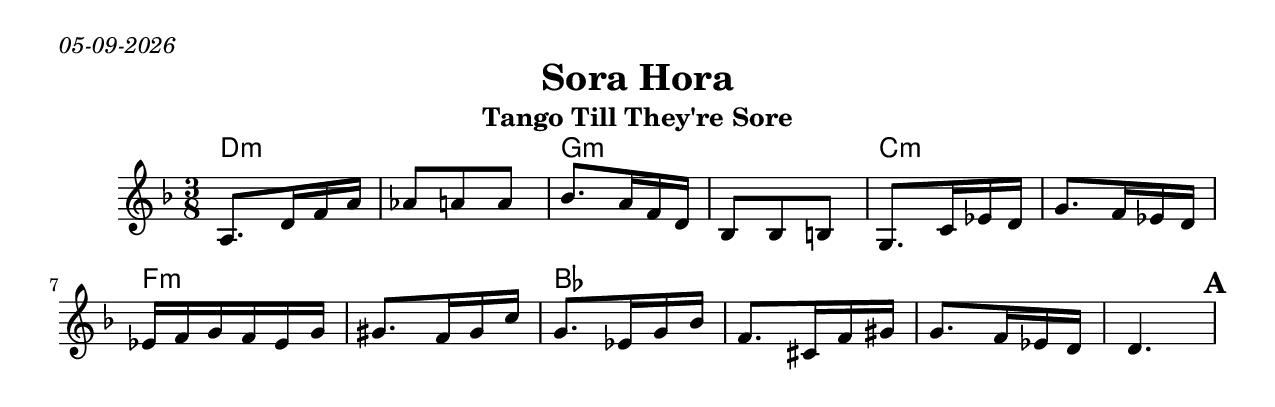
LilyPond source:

\version "2.22.0"
\include "english.ly"
%\pointAndClickOff
\paper{
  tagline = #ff
  print-all-headers = ##t
  #(set-paper-size "letter")
}
date = #(strftime "%d-%m-%Y" (localtime (current-time)))

\markup{ \italic{ \date }  }

%\markup{ Got something to say? }

global = {
  \clef treble
  \key d \minor
  \time 3/8
  \set Score.markFormatter = #format-mark-box-alphabet
}

%#################################### Melody ########################
start = {
  a8. d16 f a
  af8  a a
  bf8. a16  f d
  bf8 bf b
  %bf4 g8
  g8. c16 ef d|
  g8. f16 ef d
  ef16 f g f ef g
  gs8. f16 gs c
  g8. ef16 g bf
  f8. cs16 f gs
  g8. f16 ef d
  d4.
  %gs8 f c'


}

melody = \relative c' {
  \global
  %\partial 4 g4    %lead in notes

   \start



 \break
  \repeat volta 2{
    \mark \default
  }



}
%################################# Lyrics #####################
%{
\addlyrics{ \set stanza = #"1. "
  Spielt mir nokh a ho  -- ra!
  Hent -- lach drey -- zikh oyfn grus
  Di yung -- er men -- shn gey en dread
  Di Ku -- ban -- er faln oyf di fus
  Zey fo -- rn langs di payp -- layn
  Tangoen biz zey ken nit mer,
  Zey  legt zey -- e  -- re cho -- lem  -- es,
  zey li -- gn bay der tir

  Loz mich fa -- lozn fun fen -- ster a -- roys,
  Mit kon -- fe -- ti in di hor,

  Gib mir drey gute karten
  Oyf a dekn bay di tir.
  Ich vel dir zogen a sod in oyer
  Ober (ikh)lign vegn mayn fargangenen
  Shick mich aroys tsum shlof
  oyf eyshik, far mir

}
%}
%################################# Chords #######################
harmonies = \chordmode {
  d8*6:m
  g8*6:m
  c8*6:m
  f8*6:m
  bf8*6

}

\score {
  % transpose score below
  %\transpose c d
  <<
    \new ChordNames {
      \set chordChanges = ##f
      \harmonies
    }
    \new Staff   \melody
  >>
  \header{
    title= "Sora Hora"
    subtitle="Tango Till They're Sore"
    composer= ""

    instrument =""
    arranger= ""
  }
  \midi{\tempo 4 = 120}
  \layout{indent = 1.0\cm}
}
%{
% more verses:
\markup{}
\markup {
  \font-size #2
  \fill-line {
    \hspace #0.1 % distance from left margin
    \column {
      \line { "1."
\column {
 ""
}
      }
      \hspace #0.2 % vertical distance between verses
      \line { "2."
\column {
""
}
      }
    }
    \hspace #0.1  % horiz. distance between columns
    \column {
      \line { "3."
\column {
 ""
}
      }
      \hspace #0.2 % distance between verses
      \line { "4."
\column {
""
}
      }
    }
    \hspace #0.1 % distance to right margin
  }
}

%}